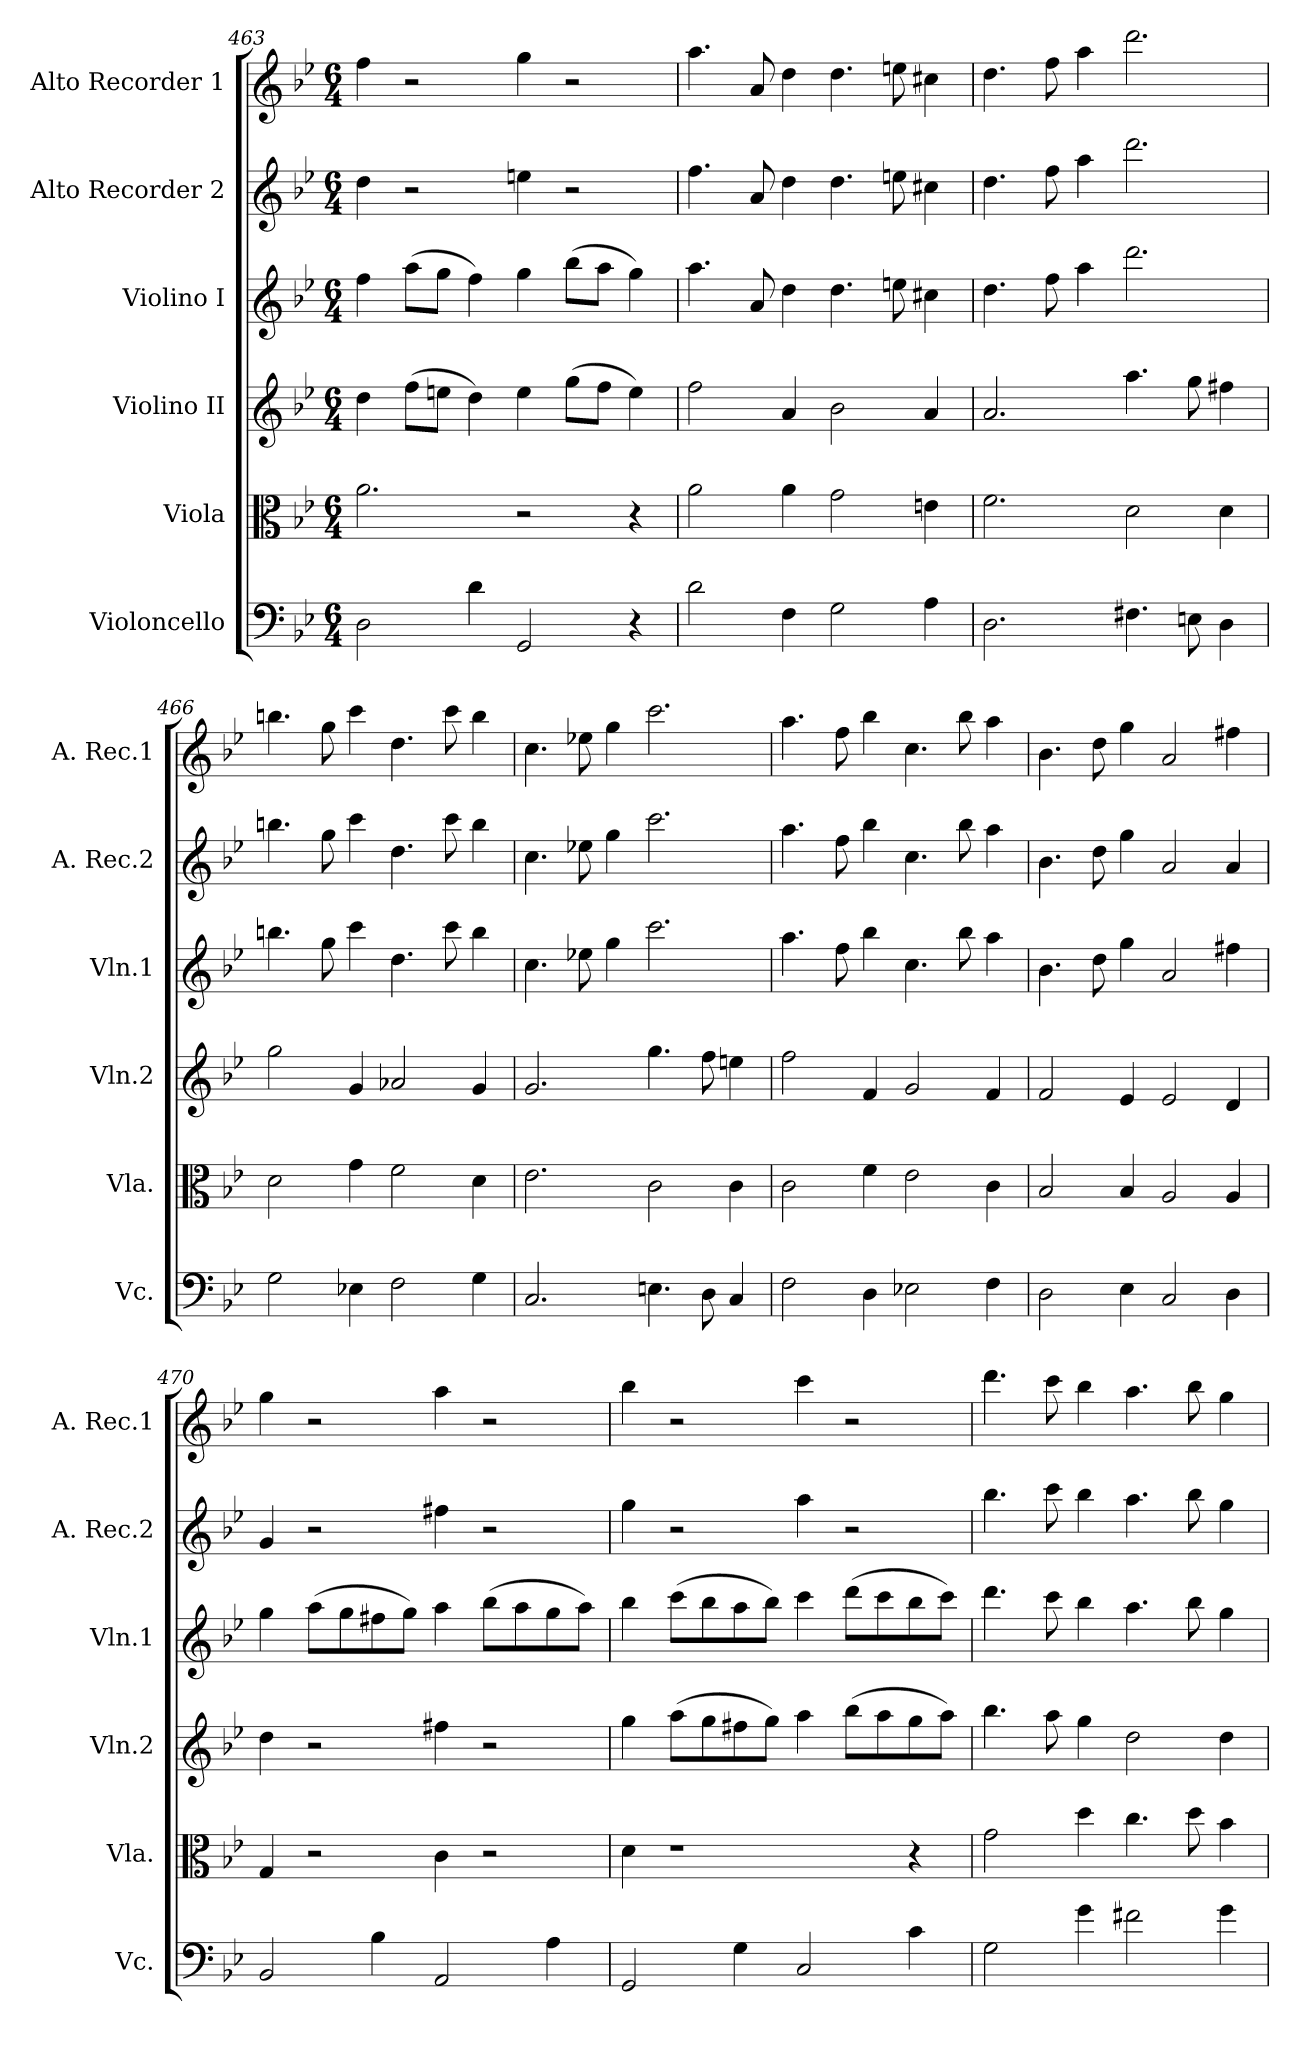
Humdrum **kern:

**kern	**kern	**kern	**kern	**kern	**kern
*part6	*part5	*part4	*part3	*part2	*part1
*staff6	*staff5	*staff4	*staff3	*staff2	*staff1
*I"Violoncello	*I"Viola	*I"Violino II	*I"Violino I	*I"Alto Recorder 2	*I"Alto Recorder 1
*I'Vc.	*I'Vla.	*I'Vln.2	*I'Vln.1	*I'A. Rec.2	*I'A. Rec.1
*clefF4	*clefC3	*clefG2	*clefG2	*clefG2	*clefG2
*k[b-e-]	*k[b-e-]	*k[b-e-]	*k[b-e-]	*k[b-e-]	*k[b-e-]
*M6/4	*M6/4	*M6/4	*M6/4	*M6/4	*M6/4
=463	=463	=463	=463	=463	=463
2D\	2.a\	4dd\	4ff\	4dd\	4ff\
.	.	(8ff\L	(8aa\L	2r	2r
.	.	8een\J	8gg\J	.	.
4d\	.	4dd\)	4ff\)	.	.
2GG/	2r	4ee\	4gg\	4een\	4gg\
.	.	(8gg\L	(8bb-\L	2r	2r
.	.	8ff\J	8aa\J	.	.
4r	4r	4ee\)	4gg\)	.	.
!!LO:LB:g=z
=464	=464	=464	=464	=464	=464
2d\	2a\	2ff\	4.aa\	4.ff\	4.aa\
.	.	.	8a/	8a/	8a/
4F\	4a\	4a/	4dd\	4dd\	4dd\
2G\	2g\	2b-\	4.dd\	4.dd\	4.dd\
.	.	.	8een\	8een\	8een\
4A\	4en\	4a/	4cc#X\	4cc#X\	4cc#X\
=465	=465	=465	=465	=465	=465
2.D\	2.f\	2.a/	4.dd\	4.dd\	4.dd\
.	.	.	8ff\	8ff\	8ff\
.	.	.	4aa\	4aa\	4aa\
4.F#X\	2d\	4.aa\	2.ddd\	2.ddd\	2.ddd\
8En\	.	8gg\	.	.	.
4D\	4d\	4ff#X\	.	.	.
=466	=466	=466	=466	=466	=466
2G\	2d\	2gg\	4.bbn\	4.bbn\	4.bbn\
.	.	.	8gg\	8gg\	8gg\
4E-X\	4g\	4g/	4ccc\	4ccc\	4ccc\
2F\	2f\	2a-X/	4.dd\	4.dd\	4.dd\
.	.	.	8ccc\	8ccc\	8ccc\
4G\	4d\	4g/	4bb\	4bb\	4bb\
=467	=467	=467	=467	=467	=467
2.C/	2.e-\	2.g/	4.cc\	4.cc\	4.cc\
.	.	.	8ee-X\	8ee-X\	8ee-X\
.	.	.	4gg\	4gg\	4gg\
4.En\	2c\	4.gg\	2.ccc\	2.ccc\	2.ccc\
8D\	.	8ff\	.	.	.
4C/	4c\	4een\	.	.	.
=468	=468	=468	=468	=468	=468
2F\	2c\	2ff\	4.aa\	4.aa\	4.aa\
.	.	.	8ff\	8ff\	8ff\
4D\	4f\	4f/	4bb-\	4bb-\	4bb-\
2E-X\	2e-\	2g/	4.cc\	4.cc\	4.cc\
.	.	.	8bb-\	8bb-\	8bb-\
4F\	4c\	4f/	4aa\	4aa\	4aa\
=469	=469	=469	=469	=469	=469
2D\	2B-/	2f/	4.b-\	4.b-\	4.b-\
.	.	.	8dd\	8dd\	8dd\
4E-\	4B-/	4e-/	4gg\	4gg\	4gg\
2C/	2A/	2e-/	2a/	2a/	2a/
4D\	4A/	4d/	4ff#X\	4a/	4ff#X\
!!LO:LB:g=z
=470	=470	=470	=470	=470	=470
2BB-/	4G/	4dd\	4gg\	4g/	4gg\
.	2r	2r	(8aa\L	2r	2r
.	.	.	8gg\	.	.
4B-\	.	.	8ff#X\	.	.
.	.	.	8gg\J)	.	.
2AA/	4c\	4ff#X\	4aa\	4ff#X\	4aa\
.	2r	2r	(8bb-\L	2r	2r
.	.	.	8aa\	.	.
4A\	.	.	8gg\	.	.
.	.	.	8aa\J)	.	.
=471	=471	=471	=471	=471	=471
2GG/	4d\	4gg\	4bb-\	4gg\	4bb-\
.	1r	(8aa\L	(8ccc\L	2r	2r
.	.	8gg\	8bb-\	.	.
4G\	.	8ff#X\	8aa\	.	.
.	.	8gg\J)	8bb-\J)	.	.
2C/	.	4aa\	4ccc\	4aa\	4ccc\
.	.	(8bb-\L	(8ddd\L	2r	2r
.	.	8aa\	8ccc\	.	.
4c\	4r	8gg\	8bb-\	.	.
.	.	8aa\J)	8ccc\J)	.	.
=472	=472	=472	=472	=472	=472
2G\	2g\	4.bb-\	4.ddd\	4.bb-\	4.ddd\
.	.	8aa\	8ccc\	8ccc\	8ccc\
4g\	4dd\	4gg\	4bb-\	4bb-\	4bb-\
2f#X\	4.cc\	2dd\	4.aa\	4.aa\	4.aa\
.	8dd\	.	8bb-\	8bb-\	8bb-\
4g\	4b-\	4dd\	4gg\	4gg\	4gg\
=	=	=	=	=	=
*-	*-	*-	*-	*-	*-
